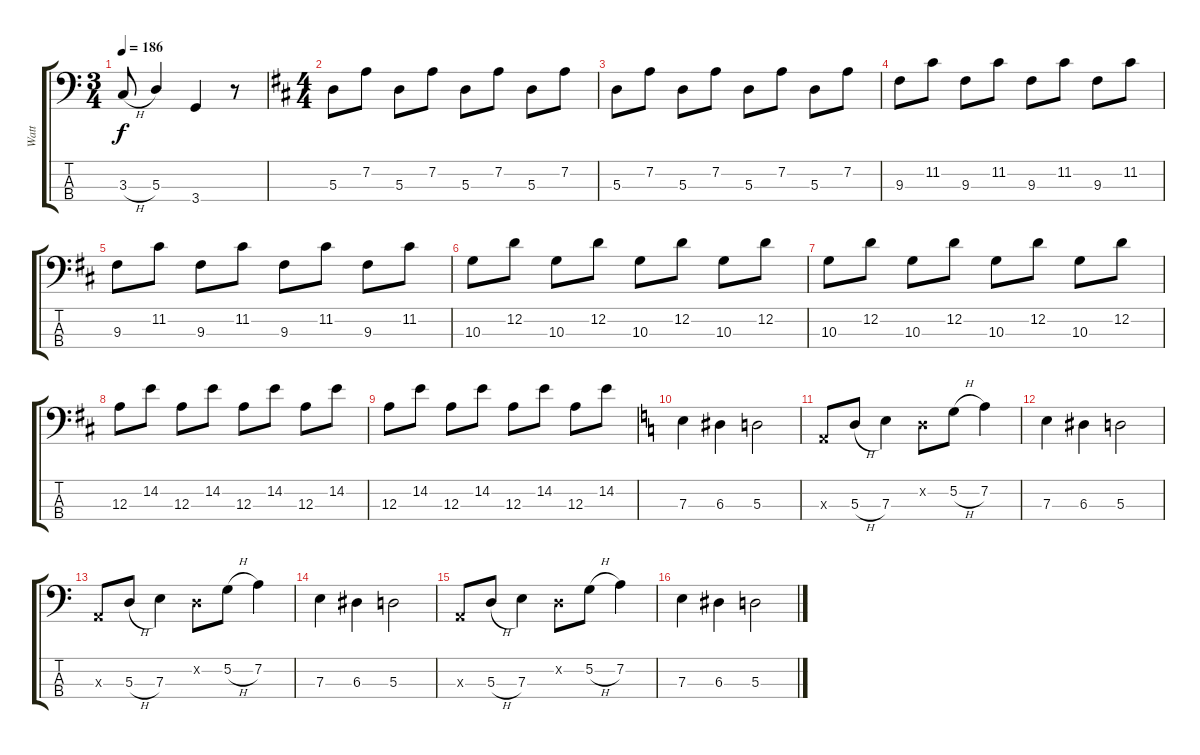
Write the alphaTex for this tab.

\track ("Watt" "Watt") {instrument electricbassfinger}
\staff {score tabs}
\tuning (G2 D2 A1 E1) {hide}
\ts (3 4)
\tempo 186
\clef f4
\ks c
3.3{h}.8{dy f} 5.3.4{beam Up} 3.4.4 r.8 |
\ts (4 4)
\ks d
5.3.8 7.2.8 5.3.8 7.2.8 5.3.8 7.2.8 5.3.8 7.2.8 |
5.3.8 7.2.8 5.3.8 7.2.8 5.3.8 7.2.8 5.3.8 7.2.8 |
9.3.8 11.2.8 9.3.8 11.2.8 9.3.8 11.2.8 9.3.8 11.2.8 |
9.3.8 11.2.8 9.3.8 11.2.8 9.3.8 11.2.8 9.3.8 11.2.8 |
10.3.8 12.2.8 10.3.8 12.2.8 10.3.8 12.2.8 10.3.8 12.2.8 |
10.3.8 12.2.8 10.3.8 12.2.8 10.3.8 12.2.8 10.3.8 12.2.8 |
12.3.8 14.2.8 12.3.8 14.2.8 12.3.8 14.2.8 12.3.8 14.2.8 |
12.3.8 14.2.8 12.3.8 14.2.8 12.3.8 14.2.8 12.3.8 14.2.8 |
\ks c
7.3.4 6.3.4 5.3.2 |
0.3{x}.8 5.3{h}.8 7.3.4 0.2{x}.8 5.2{h}.8 7.2.4 |
7.3.4 6.3.4 5.3.2 |
0.3{x}.8 5.3{h}.8 7.3.4 0.2{x}.8 5.2{h}.8 7.2.4 |
7.3.4 6.3.4 5.3.2 |
0.3{x}.8 5.3{h}.8 7.3.4 0.2{x}.8 5.2{h}.8 7.2.4 |
7.3.4 6.3.4 5.3.2
